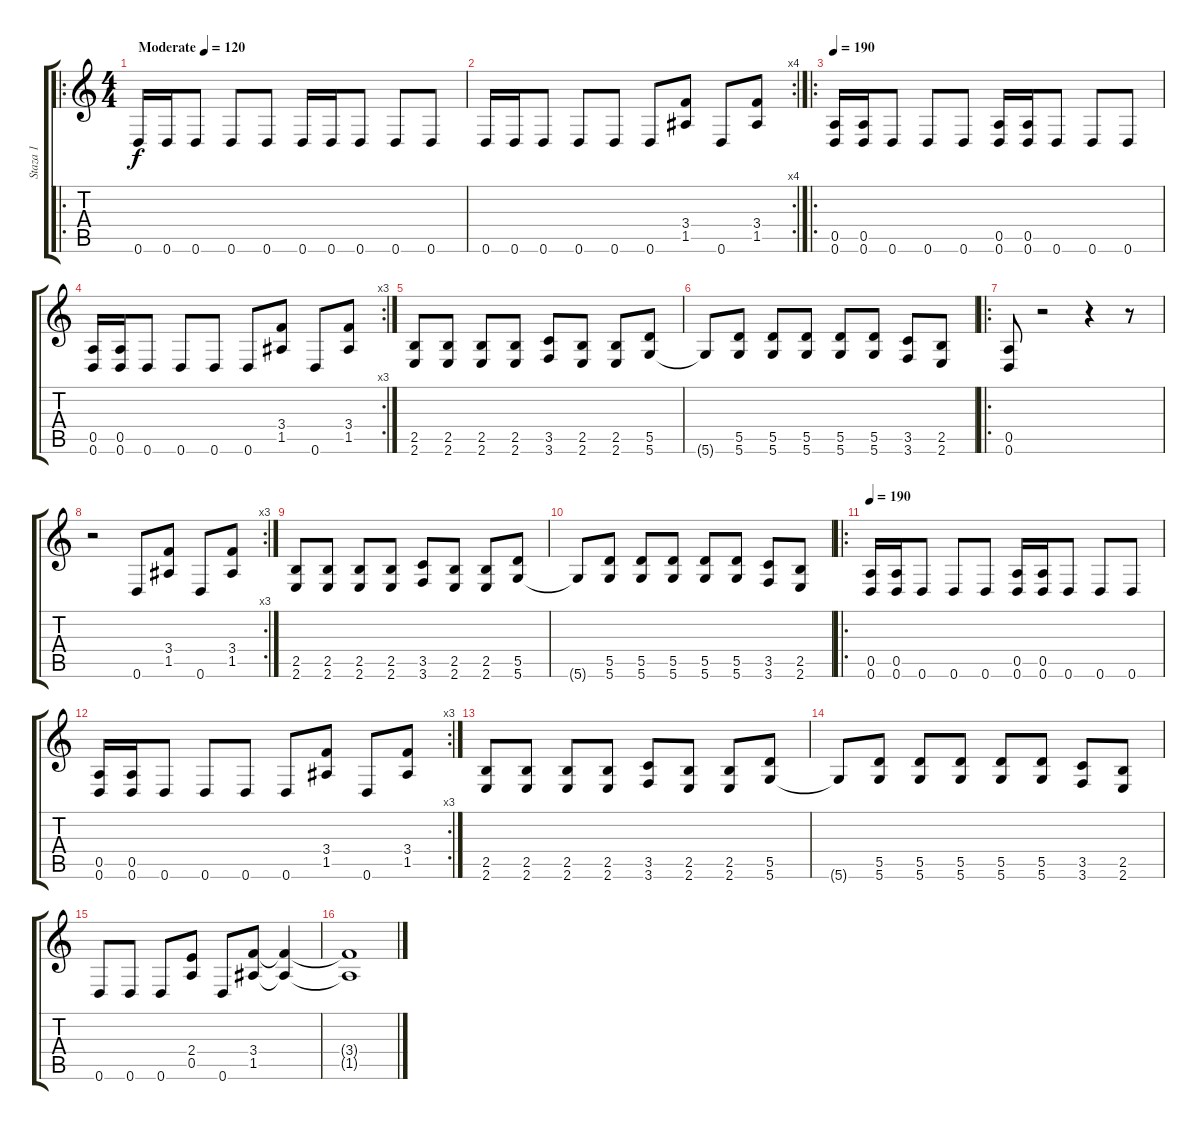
\track ("Staza 1" "Staza 1") {instrument distortionguitar}
\staff {score tabs}
\tuning (E4 B3 G3 D3 A2 D2) {hide}
\ro
\ts (4 4)
\tempo (120 "Moderate")
\tempo 197
\tempo (120 "Moderate")
\clef g2
\ks c
0.6.16{dy f instrument overdrivenguitar} 0.6.16 0.6.8 0.6.8 0.6.8 0.6.16 0.6.16 0.6.8 0.6.8 0.6.8 |
\rc 4
0.6.16 0.6.16 0.6.8 0.6.8 0.6.8 0.6.8 (3.4 1.5).8 0.6.8 (3.4 1.5).8 |
\ro
\tempo 190
(0.5 0.6).16{instrument distortionguitar} (0.5 0.6).16 0.6.8 0.6.8 0.6.8 (0.5 0.6).16 (0.5 0.6).16 0.6.8 0.6.8 0.6.8 |
\rc 3
(0.5 0.6).16 (0.5 0.6).16 0.6.8 0.6.8 0.6.8 0.6.8 (3.4 1.5).8 0.6.8 (3.4 1.5).8 |
(2.5 2.6).8 (2.5 2.6).8 (2.5 2.6).8 (2.5 2.6).8 (3.5 3.6).8 (2.5 2.6).8 (2.5 2.6).8 (5.5 5.6).8 |
5.6{t}.8 (5.5 5.6).8 (5.5 5.6).8 (5.5 5.6).8 (5.5 5.6).8 (5.5 5.6).8 (3.5 3.6).8 (2.5 2.6).8 |
\ro
(0.5 0.6).8 r.2 r.4 r.8 |
\rc 3
r.2 0.6.8 (3.4 1.5).8 0.6.8 (3.4 1.5).8 |
(2.5 2.6).8 (2.5 2.6).8 (2.5 2.6).8 (2.5 2.6).8 (3.5 3.6).8 (2.5 2.6).8 (2.5 2.6).8 (5.5 5.6).8 |
5.6{t}.8 (5.5 5.6).8 (5.5 5.6).8 (5.5 5.6).8 (5.5 5.6).8 (5.5 5.6).8 (3.5 3.6).8 (2.5 2.6).8 |
\ro
\tempo 190
(0.5 0.6).16{instrument distortionguitar} (0.5 0.6).16 0.6.8 0.6.8 0.6.8 (0.5 0.6).16 (0.5 0.6).16 0.6.8 0.6.8 0.6.8 |
\rc 3
(0.5 0.6).16 (0.5 0.6).16 0.6.8 0.6.8 0.6.8 0.6.8 (3.4 1.5).8 0.6.8 (3.4 1.5).8 |
(2.5 2.6).8 (2.5 2.6).8 (2.5 2.6).8 (2.5 2.6).8 (3.5 3.6).8 (2.5 2.6).8 (2.5 2.6).8 (5.5 5.6).8 |
5.6{t}.8 (5.5 5.6).8 (5.5 5.6).8 (5.5 5.6).8 (5.5 5.6).8 (5.5 5.6).8 (3.5 3.6).8 (2.5 2.6).8 |
0.6.8 0.6.8 0.6.8 (2.4 0.5).8 0.6.8 (3.4 1.5).8 (3.4{t} 1.5{t}).4 |
(3.4{t} 1.5{t}).1
